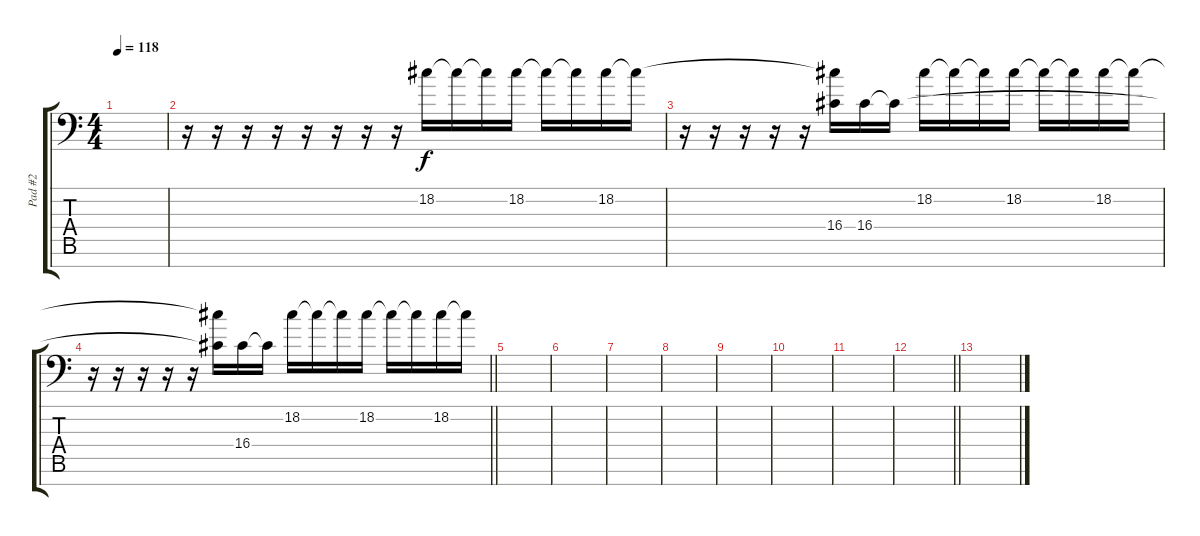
\track ("Pad #2" "Pad #2") {instrument pad2warm}
\staff {score tabs}
\tuning (B3 G3 D3 A2 D2 B1 E1) {hide}
\ts (4 4)
\tempo 118
\clef f4
\ks c
|
r.16 r.16 r.16 r.16 r.16 r.16 r.16 r.16 18.2.16 18.2{t}.16 18.2{t}.16 18.2.16 18.2{t}.16 18.2{t}.16 18.2.16 18.2{t}.16 |
r.16 r.16 r.16 r.16 r.16 (18.2{t} 16.4{t}).16 16.4.16 16.4{t}.16 18.2.16 18.2{t}.16 18.2{t}.16 18.2.16 18.2{t}.16 18.2{t}.16 18.2.16 18.2{t}.16 |
\barLineRight lightlight
r.16 r.16 r.16 r.16 r.16 (18.2{t} 16.4{t}).16 16.4.16 16.4{t}.16 18.2.16 18.2{t}.16 18.2{t}.16 18.2.16 18.2{t}.16 18.2{t}.16 18.2.16 18.2{t}.16 |
\section ("" "")
|
|
|
|
|
|
|
\barLineRight lightlight
|
\section ("" "")
